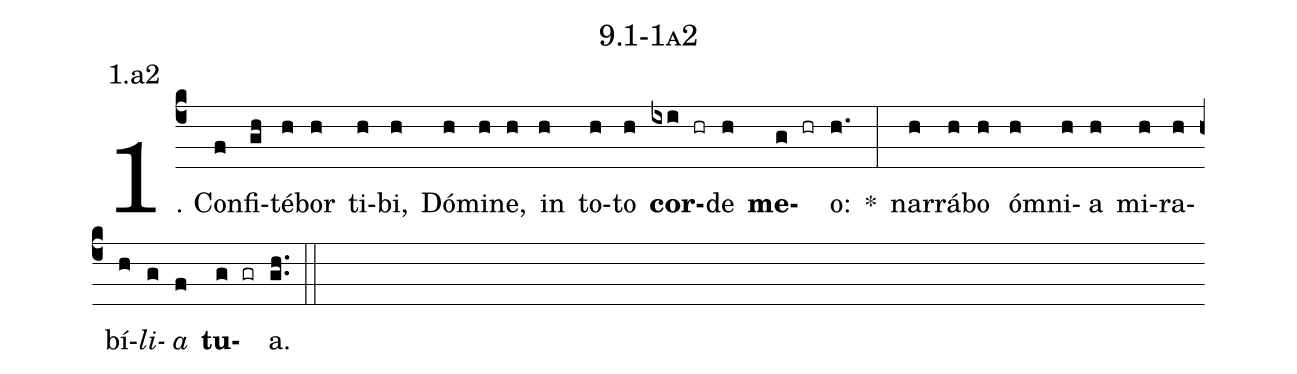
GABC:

name: 9.1-1a2;
annotation: 1.a2;
%%
(c4)1. Con(f)fi(gh)té(h)bor(h) ti(h)bi,(h) Dó(h)mi(h)ne,(h) in(h) to(h)to(h) <b>cor</b>(ixi hr)de(h) <b>me</b>(g hr)o:(h.) *(:) nar(h)rá(h)bo(h) óm(h)ni(h)a(h) mi(h)ra(h)bí(h)<i>li</i>(g)<i>a</i>(f) <b>tu</b>(g gr)a.(gh..) (::)
